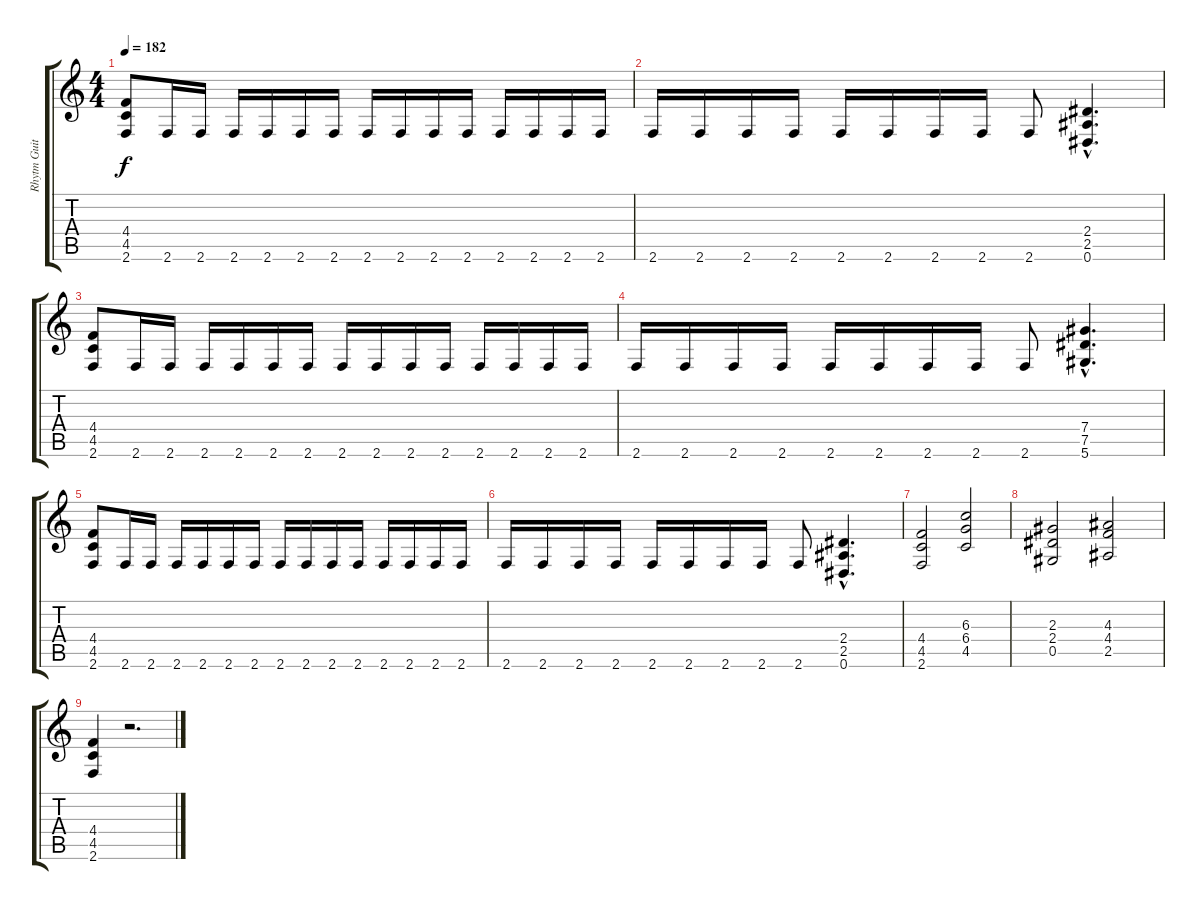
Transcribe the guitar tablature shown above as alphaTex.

\track ("Rhytm Guitar" "Rhytm Guit") {instrument distortionguitar}
\staff {score tabs}
\tuning (Eb4 Bb3 Gb3 Db3 Ab2 Eb2) {hide}
\ts (4 4)
\tempo 182
\clef g2
\ks c
(4.4 4.5 2.6).8{dy f} 2.6.16 2.6.16 2.6.16 2.6.16 2.6.16 2.6.16 2.6.16 2.6.16 2.6.16 2.6.16 2.6.16 2.6.16 2.6.16 2.6.16 |
2.6.16 2.6.16 2.6.16 2.6.16 2.6.16 2.6.16 2.6.16 2.6.16 2.6.8 (2.4{hac} 2.5{hac} 0.6{hac}).4{d} |
(4.4 4.5 2.6).8 2.6.16 2.6.16 2.6.16 2.6.16 2.6.16 2.6.16 2.6.16 2.6.16 2.6.16 2.6.16 2.6.16 2.6.16 2.6.16 2.6.16 |
2.6.16 2.6.16 2.6.16 2.6.16 2.6.16 2.6.16 2.6.16 2.6.16 2.6.8 (7.4{hac} 7.5{hac} 5.6{hac}).4{d} |
(4.4 4.5 2.6).8 2.6.16 2.6.16 2.6.16 2.6.16 2.6.16 2.6.16 2.6.16 2.6.16 2.6.16 2.6.16 2.6.16 2.6.16 2.6.16 2.6.16 |
2.6.16 2.6.16 2.6.16 2.6.16 2.6.16 2.6.16 2.6.16 2.6.16 2.6.8 (2.4{hac} 2.5{hac} 0.6{hac}).4{d} |
(4.4 4.5 2.6).2 (6.3 6.4 4.5).2 |
(2.3 2.4 0.5).2 (4.3 4.4 2.5).2 |
(4.4 4.5 2.6).4 r.2{d}
